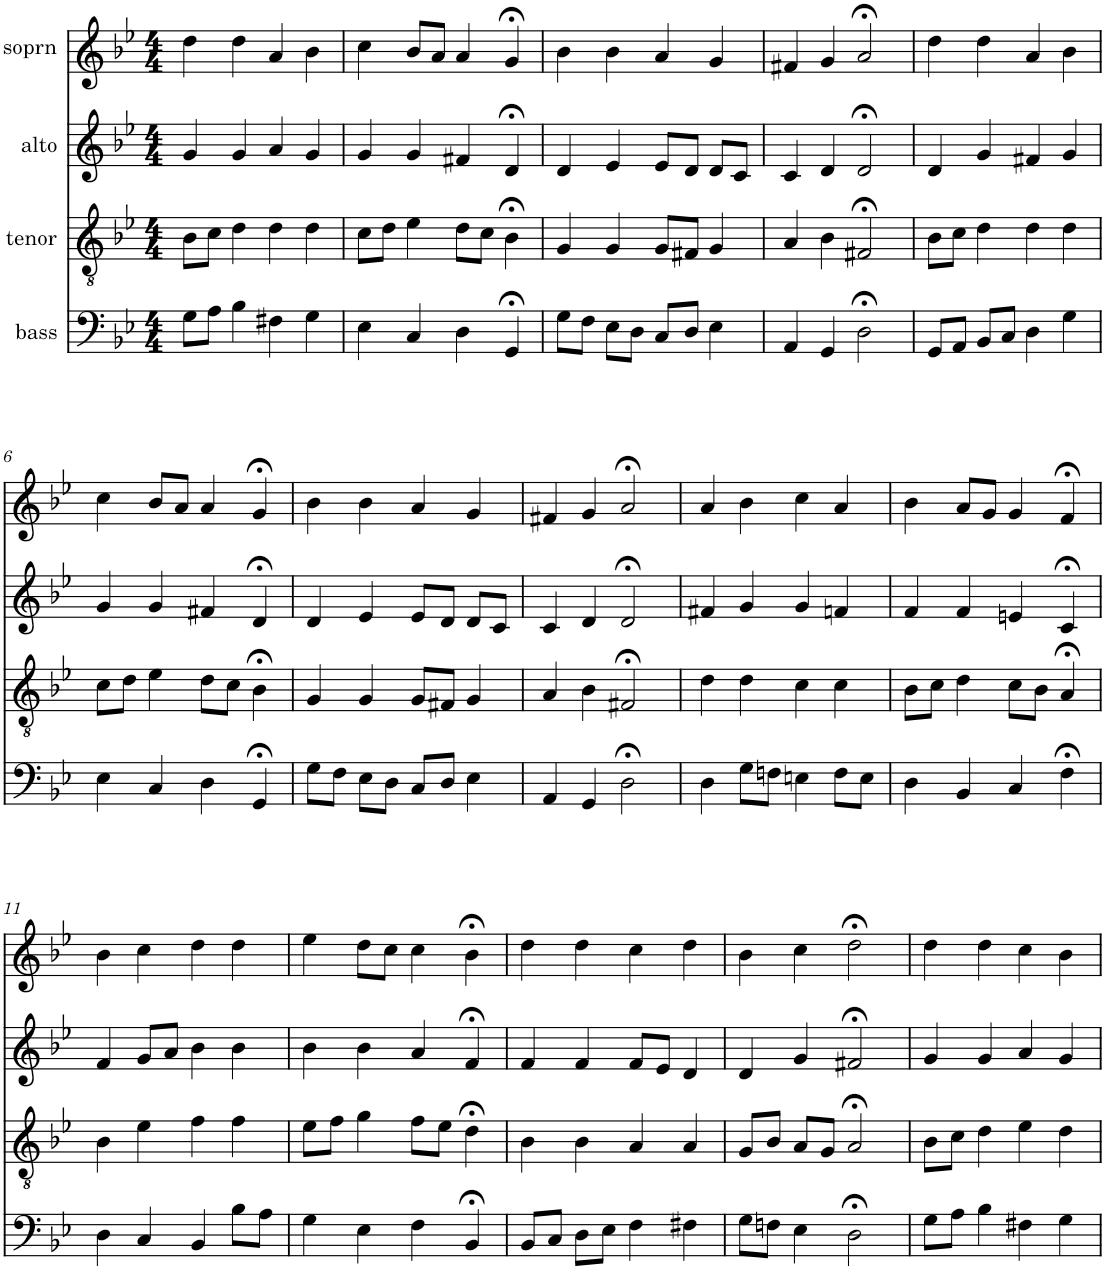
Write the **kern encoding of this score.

**kern	**kern	**kern	**kern
*part4	*part3	*part2	*part1
*staff4	*staff3	*staff2	*staff1
*I"bass	*I"tenor	*I"alto	*I"soprn
*clefF4	*clefGv2	*clefG2	*clefG2
*k[b-e-]	*k[b-e-]	*k[b-e-]	*k[b-e-]
*g:	*g:	*g:	*g:
*M4/4	*M4/4	*M4/4	*M4/4
=1	=1	=1	=1
8G\L	8B-\L	4g/	4dd\
8A\J	8c\J	.	.
4B-\	4d\	4g/	4dd\
4F#X\	4d\	4a/	4a/
4G\	4d\	4g/	4b-\
=2	=2	=2	=2
4E-\	8c\L	4g/	4cc\
.	8d\J	.	.
4C/	4e-\	4g/	8b-/L
.	.	.	8a/J
4D\	8d\L	4f#X/	4a/
.	8c\J	.	.
4GG;</	4B-;<\	4d;</	4g;</
=3	=3	=3	=3
8G\L	4G/	4d/	4b-\
8F\J	.	.	.
8E-\L	4G/	4e-/	4b-\
8D\J	.	.	.
8C/L	8G/L	8e-/L	4a/
8D/J	8F#X/J	8d/J	.
4E-\	4G/	8d/L	4g/
.	.	8c/J	.
=4	=4	=4	=4
4AA/	4A/	4c/	4f#X/
4GG/	4B-\	4d/	4g/
2D;<\	2F#X;</	2d;</	2a;</
=5	=5	=5	=5
8GG/L	8B-\L	4d/	4dd\
8AA/J	8c\J	.	.
8BB-/L	4d\	4g/	4dd\
8C/J	.	.	.
4D\	4d\	4f#X/	4a/
4G\	4d\	4g/	4b-\
!!LO:LB:g=z
=6	=6	=6	=6
4E-\	8c\L	4g/	4cc\
.	8d\J	.	.
4C/	4e-\	4g/	8b-/L
.	.	.	8a/J
4D\	8d\L	4f#X/	4a/
.	8c\J	.	.
4GG;</	4B-;<\	4d;</	4g;</
=7	=7	=7	=7
8G\L	4G/	4d/	4b-\
8F\J	.	.	.
8E-\L	4G/	4e-/	4b-\
8D\J	.	.	.
8C/L	8G/L	8e-/L	4a/
8D/J	8F#X/J	8d/J	.
4E-\	4G/	8d/L	4g/
.	.	8c/J	.
=8	=8	=8	=8
4AA/	4A/	4c/	4f#X/
4GG/	4B-\	4d/	4g/
2D;<\	2F#X;</	2d;</	2a;</
=9	=9	=9	=9
4D\	4d\	4f#X/	4a/
8G\L	4d\	4g/	4b-\
8Fn\J	.	.	.
4En\	4c\	4g/	4cc\
8F\L	4c\	4fn/	4a/
8E\J	.	.	.
=10	=10	=10	=10
4D\	8B-\L	4f/	4b-\
.	8c\J	.	.
4BB-/	4d\	4f/	8a/L
.	.	.	8g/J
4C/	8c\L	4en/	4g/
.	8B-\J	.	.
4F;<\	4A;</	4c;</	4f;</
!!LO:LB:g=z
=11	=11	=11	=11
4D\	4B-\	4f/	4b-\
4C/	4e-\	8g/L	4cc\
.	.	8a/J	.
4BB-/	4f\	4b-\	4dd\
8B-\L	4f\	4b-\	4dd\
8A\J	.	.	.
=12	=12	=12	=12
4G\	8e-\L	4b-\	4ee-\
.	8f\J	.	.
4E-\	4g\	4b-\	8dd\L
.	.	.	8cc\J
4F\	8f\L	4a/	4cc\
.	8e-\J	.	.
4BB-;</	4d;<\	4f;</	4b-;<\
=13	=13	=13	=13
8BB-/L	4B-\	4f/	4dd\
8C/J	.	.	.
8D\L	4B-\	4f/	4dd\
8E-\J	.	.	.
4F\	4A/	8f/L	4cc\
.	.	8e-/J	.
4F#X\	4A/	4d/	4dd\
=14	=14	=14	=14
8G\L	8G/L	4d/	4b-\
8Fn\J	8B-/J	.	.
4E-\	8A/L	4g/	4cc\
.	8G/J	.	.
2D;<\	2A;</	2f#X;</	2dd;<\
=15	=15	=15	=15
8G\L	8B-\L	4g/	4dd\
8A\J	8c\J	.	.
4B-\	4d\	4g/	4dd\
4F#X\	4e-\	4a/	4cc\
4G\	4d\	4g/	4b-\
=	=	=	=
*-	*-	*-	*-
